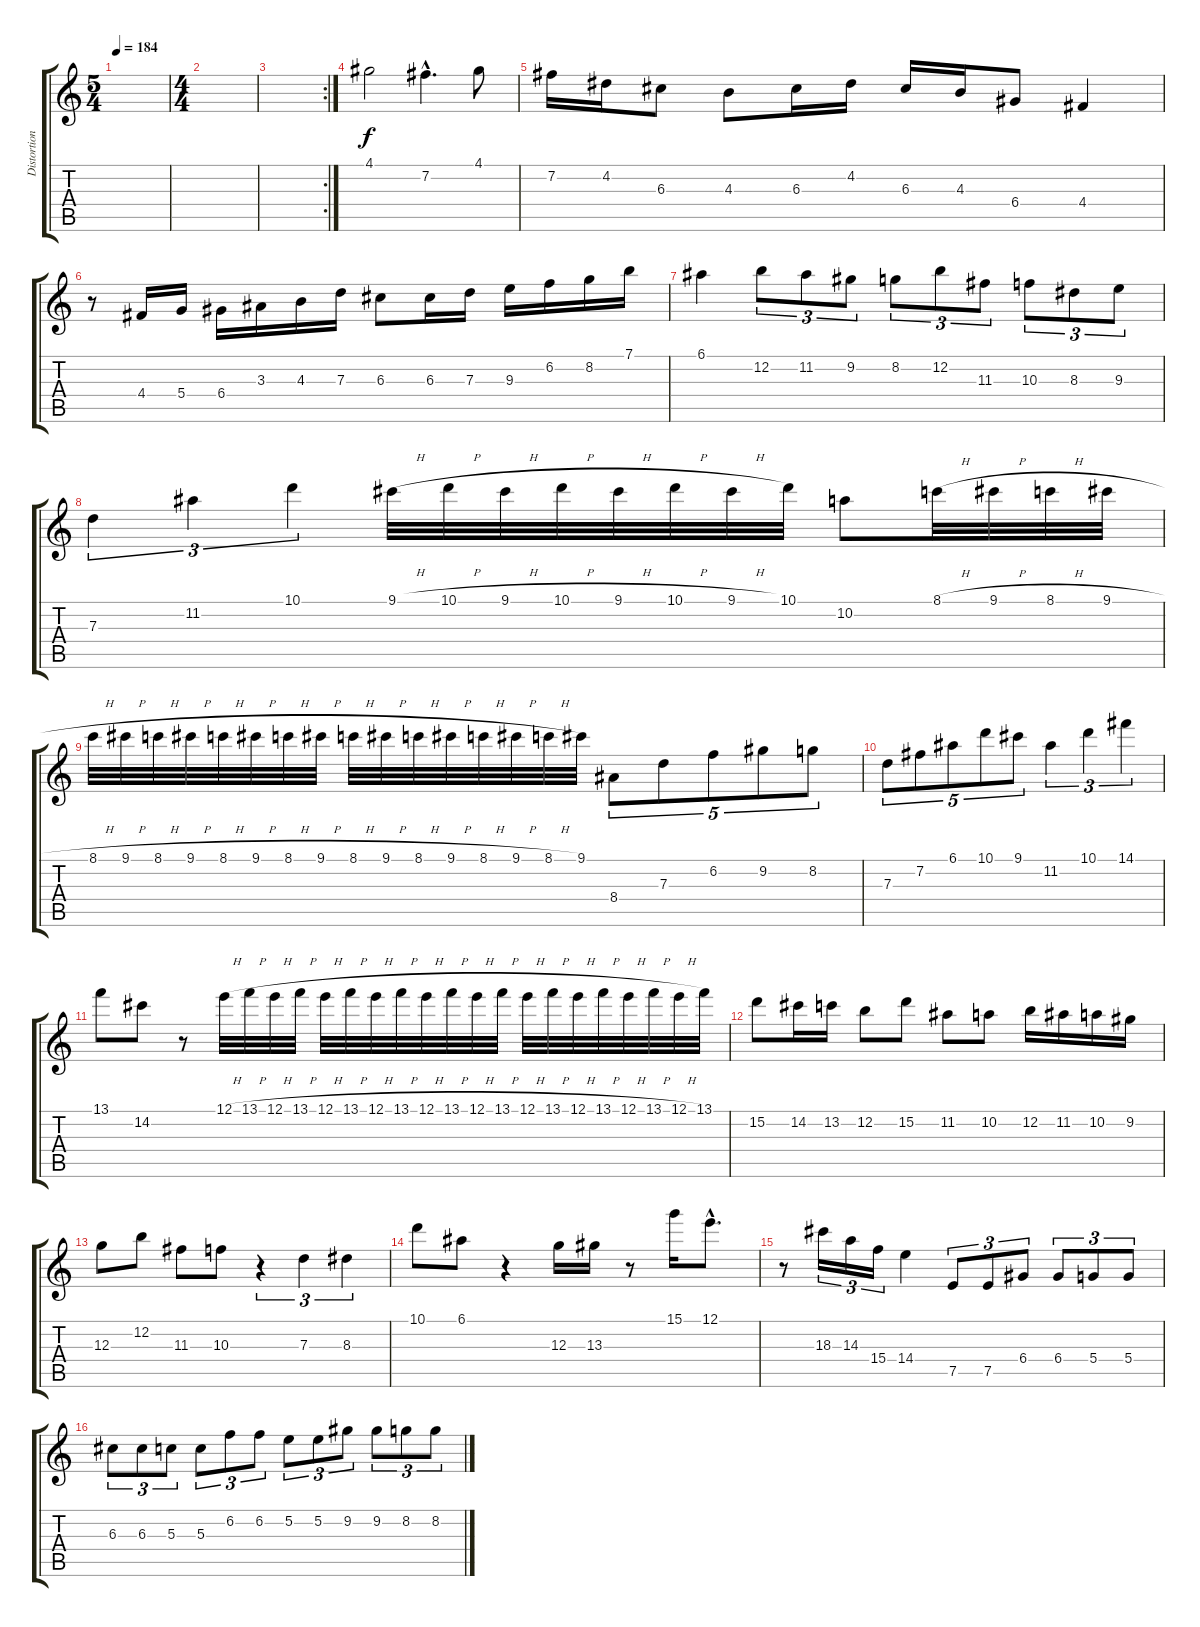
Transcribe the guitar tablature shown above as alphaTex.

\track ("Distortion Guitar" "Distortion") {instrument distortionguitar}
\staff {score tabs}
\tuning (E4 B3 G3 D3 A2 E2) {hide}
\ts (5 4)
\tempo 184
\clef g2
\ks c
|
\ts (4 4)
|
\rc 2
|
4.1.2 7.2{hac}.4{d} 4.1.8 |
7.2.16 4.2.16 6.3.8 4.3.8 6.3.16 4.2.16 6.3.16 4.3.16 6.4.8 4.4.4 |
r.8 4.4.16 5.4.16 6.4.16 3.3.16 4.3.16 7.3.16 6.3.8 6.3.16 7.3.16 9.3.16 6.2.16 8.2.16 7.1.16 |
6.1.4 12.2.8{tu (3 2)} 11.2.8{tu (3 2)} 9.2.8{tu (3 2)} 8.2.8{tu (3 2)} 12.2.8{tu (3 2)} 11.3.8{tu (3 2)} 10.3.8{tu (3 2)} 8.3.8{tu (3 2)} 9.3.8{tu (3 2)} |
7.3.4{tu (3 2)} 11.2.4{tu (3 2)} 10.1.4{tu (3 2)} 9.1{h}.32 10.1{h}.32 9.1{h}.32 10.1{h}.32 9.1{h}.32 10.1{h}.32 9.1{h}.32 10.1.32 10.2.8 8.1{h}.32 9.1{h}.32 8.1{h}.32 9.1{h}.32 |
8.1{h}.32 9.1{h}.32 8.1{h}.32 9.1{h}.32 8.1{h}.32 9.1{h}.32 8.1{h}.32 9.1{h}.32 8.1{h}.32 9.1{h}.32 8.1{h}.32 9.1{h}.32 8.1{h}.32 9.1{h}.32 8.1{h}.32 9.1.32 8.4.8{tu (5 4)} 7.3.8{tu (5 4)} 6.2.8{tu (5 4)} 9.2.8{tu (5 4)} 8.2.8{tu (5 4)} |
7.3.8{tu (5 4)} 7.2.8{tu (5 4)} 6.1.8{tu (5 4)} 10.1.8{tu (5 4)} 9.1.8{tu (5 4)} 11.2.4{tu (3 2)} 10.1.4{tu (3 2)} 14.1.4{tu (3 2)} |
13.1.8 14.2.8 r.8 12.1{h}.32 13.1{h}.32 12.1{h}.32 13.1{h}.32 12.1{h}.32 13.1{h}.32 12.1{h}.32 13.1{h}.32 12.1{h}.32 13.1{h}.32 12.1{h}.32 13.1{h}.32 12.1{h}.32 13.1{h}.32 12.1{h}.32 13.1{h}.32 12.1{h}.32 13.1{h}.32 12.1{h}.32 13.1.32 |
15.2.8 14.2.16 13.2.16 12.2.8 15.2.8 11.2.8 10.2.8 12.2.16 11.2.16 10.2.16 9.2.16 |
12.3.8 12.2.8 11.3.8 10.3.8 r.4{tu (3 2)} 7.3.4{tu (3 2)} 8.3.4{tu (3 2)} |
10.1.8 6.1.8 r.4 12.3.16 13.3.16 r.8 15.1.16 12.1{hac}.8{d} |
r.8 18.3.16{tu (3 2)} 14.3.16{tu (3 2)} 15.4.16{tu (3 2)} 14.4.4 7.5.8{tu (3 2)} 7.5.8{tu (3 2)} 6.4.8{tu (3 2)} 6.4.8{tu (3 2)} 5.4.8{tu (3 2)} 5.4.8{tu (3 2)} |
6.3.8{tu (3 2)} 6.3.8{tu (3 2)} 5.3.8{tu (3 2)} 5.3.8{tu (3 2)} 6.2.8{tu (3 2)} 6.2.8{tu (3 2)} 5.2.8{tu (3 2)} 5.2.8{tu (3 2)} 9.2.8{tu (3 2)} 9.2.8{tu (3 2)} 8.2.8{tu (3 2)} 8.2.8{tu (3 2)}
